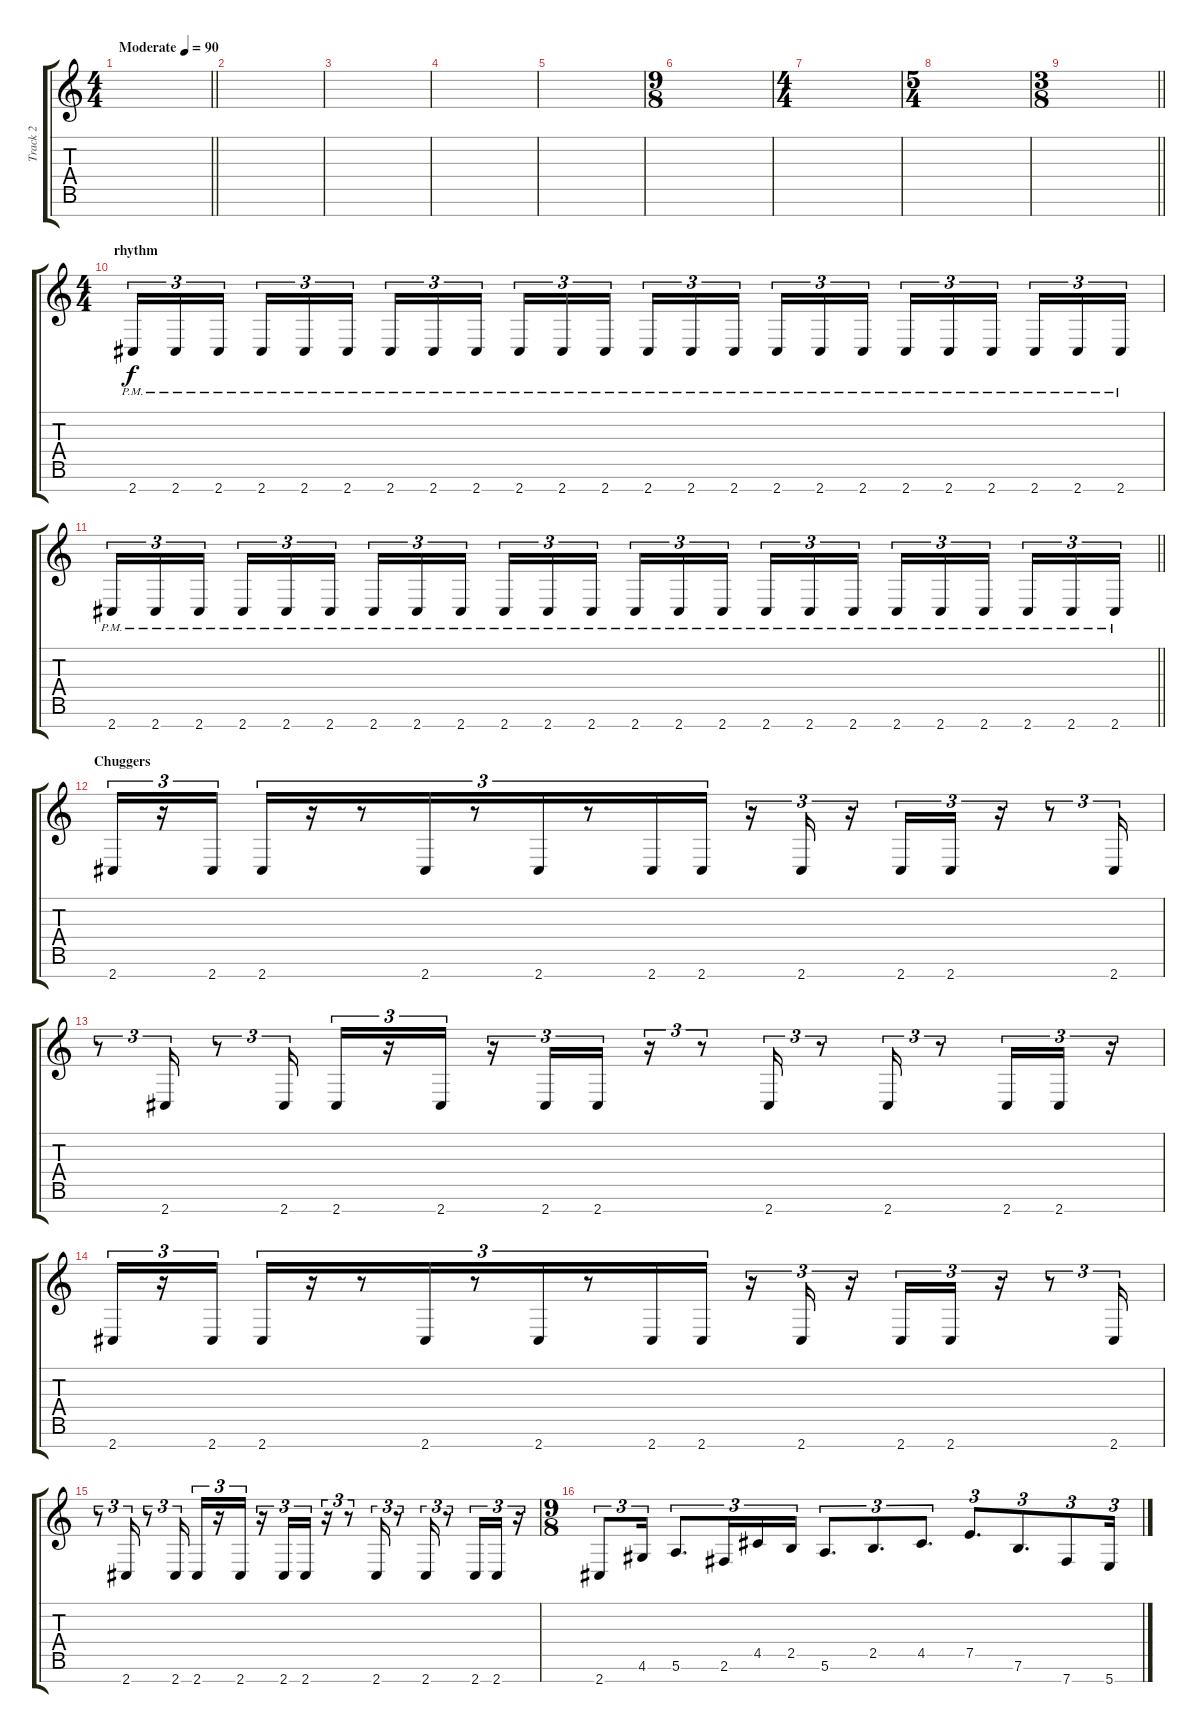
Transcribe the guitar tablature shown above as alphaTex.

\track ("Track 2" "Track 2") {instrument distortionguitar}
\staff {score tabs}
\tuning (E4 B3 G3 D3 A2 E2 B1) {hide}
\ts (4 4)
\tempo (90 "Moderate")
\clef g2
\barLineRight lightlight
\ks c
|
|
|
|
|
\ts (9 8)
|
\ts (4 4)
|
\ts (5 4)
|
\ts (3 8)
\barLineRight lightlight
|
\ts (4 4)
\section ("" "rhythm ")
2.7{pm}.16{tu (3 2)} 2.7{pm}.16{tu (3 2)} 2.7{pm}.16{tu (3 2) beam splitsecondary} 2.7{pm}.16{tu (3 2)} 2.7{pm}.16{tu (3 2)} 2.7{pm}.16{tu (3 2)} 2.7{pm}.16{tu (3 2)} 2.7{pm}.16{tu (3 2)} 2.7{pm}.16{tu (3 2) beam splitsecondary} 2.7{pm}.16{tu (3 2)} 2.7{pm}.16{tu (3 2)} 2.7{pm}.16{tu (3 2)} 2.7{pm}.16{tu (3 2)} 2.7{pm}.16{tu (3 2)} 2.7{pm}.16{tu (3 2) beam splitsecondary} 2.7{pm}.16{tu (3 2)} 2.7{pm}.16{tu (3 2)} 2.7{pm}.16{tu (3 2)} 2.7{pm}.16{tu (3 2)} 2.7{pm}.16{tu (3 2)} 2.7{pm}.16{tu (3 2) beam splitsecondary} 2.7{pm}.16{tu (3 2)} 2.7{pm}.16{tu (3 2)} 2.7{pm}.16{tu (3 2)} |
\barLineRight lightlight
2.7{pm}.16{tu (3 2)} 2.7{pm}.16{tu (3 2)} 2.7{pm}.16{tu (3 2) beam splitsecondary} 2.7{pm}.16{tu (3 2)} 2.7{pm}.16{tu (3 2)} 2.7{pm}.16{tu (3 2)} 2.7{pm}.16{tu (3 2)} 2.7{pm}.16{tu (3 2)} 2.7{pm}.16{tu (3 2) beam splitsecondary} 2.7{pm}.16{tu (3 2)} 2.7{pm}.16{tu (3 2)} 2.7{pm}.16{tu (3 2)} 2.7{pm}.16{tu (3 2)} 2.7{pm}.16{tu (3 2)} 2.7{pm}.16{tu (3 2) beam splitsecondary} 2.7{pm}.16{tu (3 2)} 2.7{pm}.16{tu (3 2)} 2.7{pm}.16{tu (3 2)} 2.7{pm}.16{tu (3 2)} 2.7{pm}.16{tu (3 2)} 2.7{pm}.16{tu (3 2) beam splitsecondary} 2.7{pm}.16{tu (3 2)} 2.7{pm}.16{tu (3 2)} 2.7{pm}.16{tu (3 2)} |
\section ("" "Chuggers")
2.7.16{tu (3 2)} r.16{tu (3 2)} 2.7.16{tu (3 2)} 2.7.16{tu (3 2)} r.16{tu (3 2)} r.8{tu (3 2)} 2.7.16{tu (3 2)} r.8{tu (3 2)} 2.7.16{tu (3 2)} r.8{tu (3 2)} 2.7.16{tu (3 2)} 2.7.16{tu (3 2)} r.16{tu (3 2)} 2.7.16{tu (3 2)} r.16{tu (3 2)} 2.7.16{tu (3 2)} 2.7.16{tu (3 2)} r.16{tu (3 2)} r.8{tu (3 2)} 2.7.16{tu (3 2)} |
r.8{tu (3 2)} 2.7.16{tu (3 2)} r.8{tu (3 2)} 2.7.16{tu (3 2)} 2.7.16{tu (3 2)} r.16{tu (3 2)} 2.7.16{tu (3 2)} r.16{tu (3 2)} 2.7.16{tu (3 2)} 2.7.16{tu (3 2)} r.16{tu (3 2)} r.8{tu (3 2)} 2.7.16{tu (3 2)} r.8{tu (3 2)} 2.7.16{tu (3 2)} r.8{tu (3 2)} 2.7.16{tu (3 2)} 2.7.16{tu (3 2)} r.16{tu (3 2)} |
2.7.16{tu (3 2)} r.16{tu (3 2)} 2.7.16{tu (3 2)} 2.7.16{tu (3 2)} r.16{tu (3 2)} r.8{tu (3 2)} 2.7.16{tu (3 2)} r.8{tu (3 2)} 2.7.16{tu (3 2)} r.8{tu (3 2)} 2.7.16{tu (3 2)} 2.7.16{tu (3 2)} r.16{tu (3 2)} 2.7.16{tu (3 2)} r.16{tu (3 2)} 2.7.16{tu (3 2)} 2.7.16{tu (3 2)} r.16{tu (3 2)} r.8{tu (3 2)} 2.7.16{tu (3 2)} |
r.8{tu (3 2)} 2.7.16{tu (3 2)} r.8{tu (3 2)} 2.7.16{tu (3 2)} 2.7.16{tu (3 2)} r.16{tu (3 2)} 2.7.16{tu (3 2)} r.16{tu (3 2)} 2.7.16{tu (3 2)} 2.7.16{tu (3 2)} r.16{tu (3 2)} r.8{tu (3 2)} 2.7.16{tu (3 2)} r.8{tu (3 2)} 2.7.16{tu (3 2)} r.8{tu (3 2)} 2.7.16{tu (3 2)} 2.7.16{tu (3 2)} r.16{tu (3 2)} |
\ts (9 8)
2.7.8{tu (3 2)} 4.6.16{tu (3 2)} 5.6.8{d tu (3 2)} 2.6.16{tu (3 2)} 4.5.16{tu (3 2)} 2.5.16{tu (3 2)} 5.6.8{d tu (3 2)} 2.5.8{d tu (3 2)} 4.5.8{d tu (3 2)} 7.5.8{d tu (3 2)} 7.6.8{d tu (3 2)} 7.7.8{tu (3 2)} 5.7.16{tu (3 2)}
